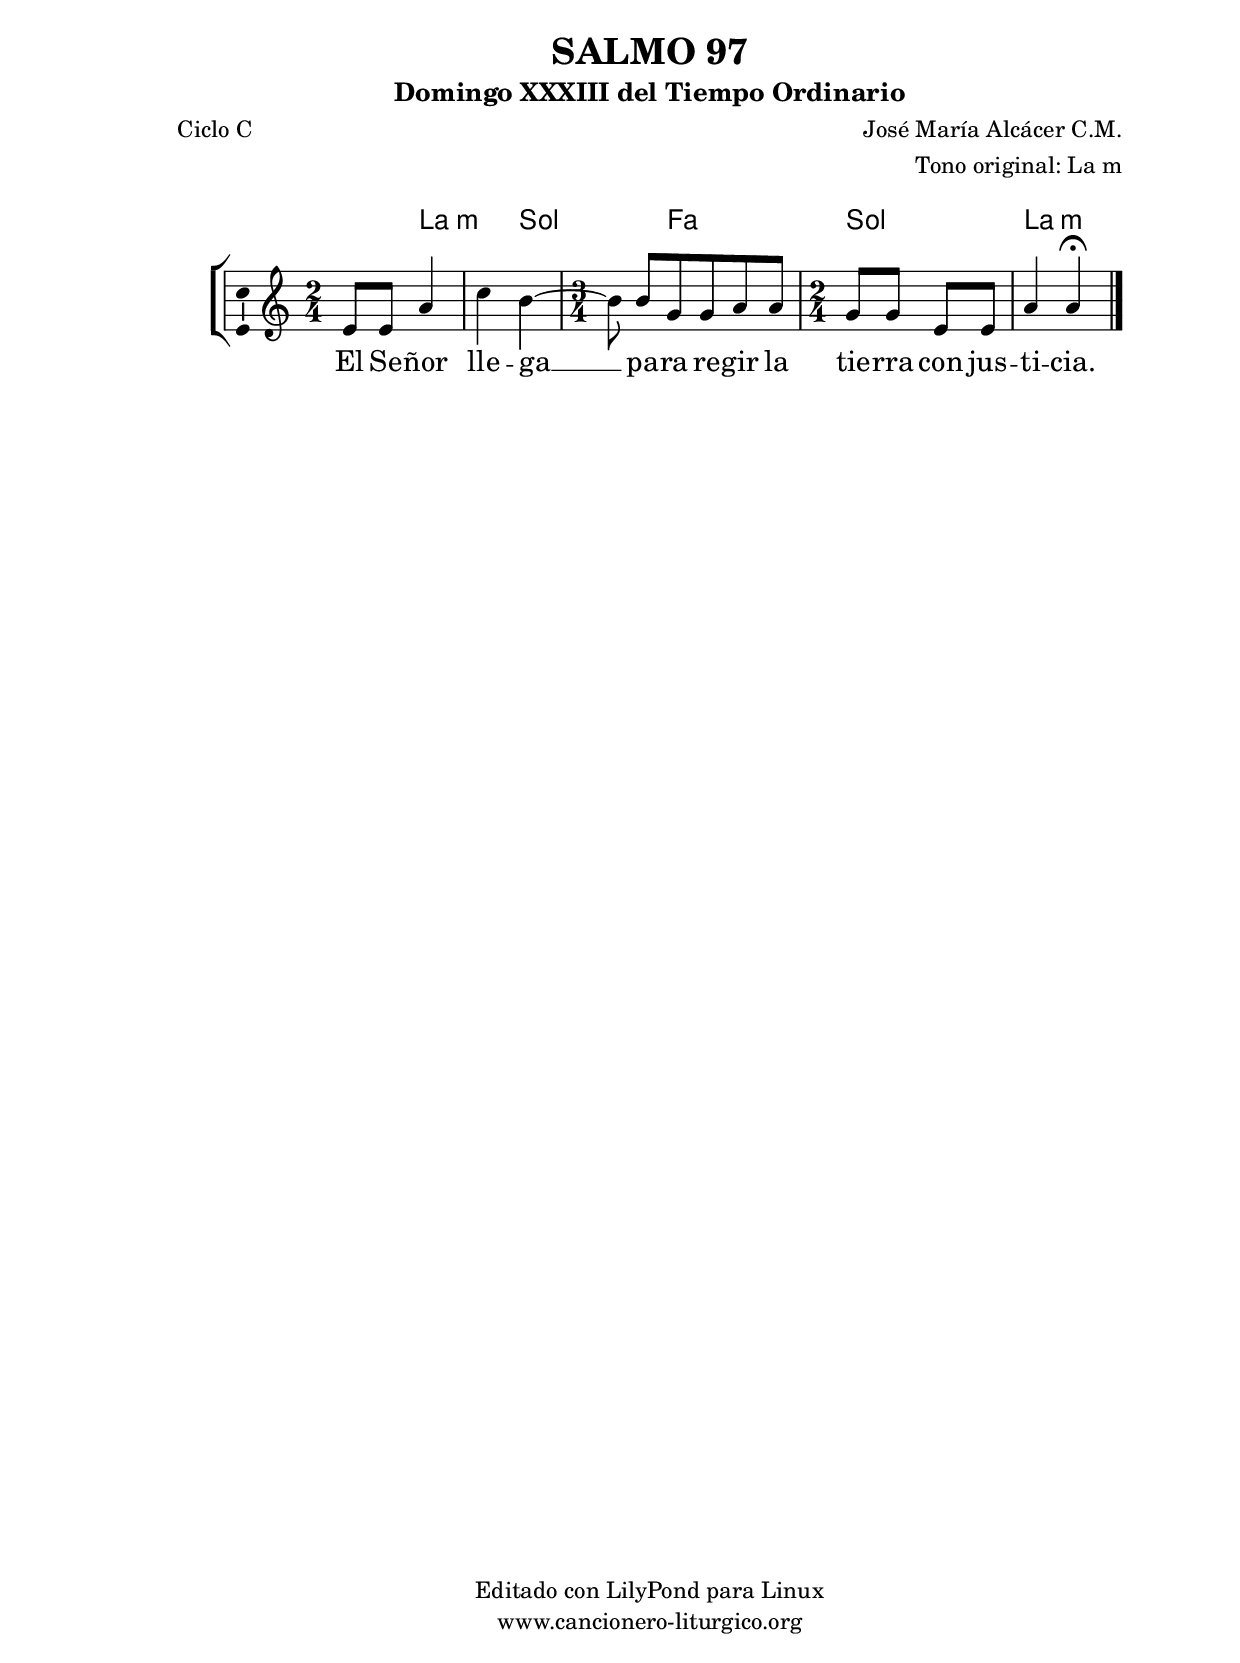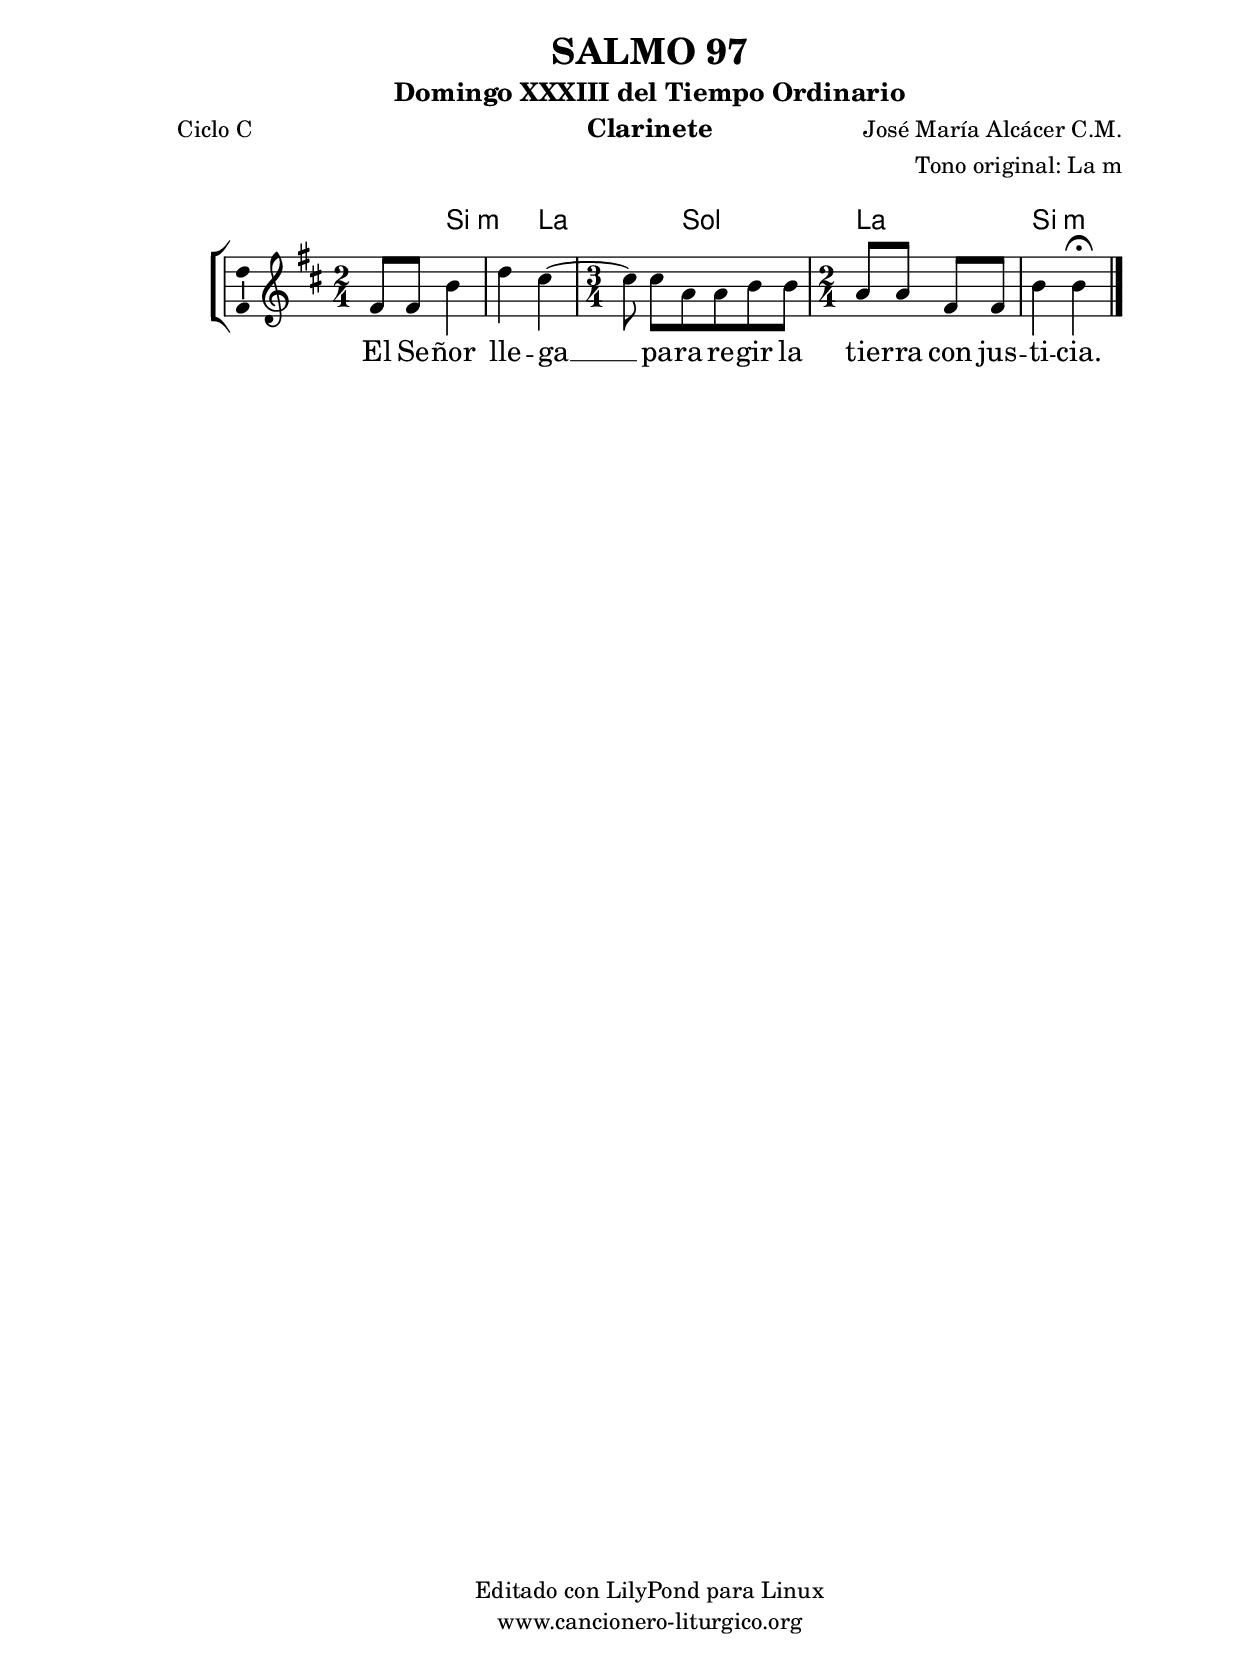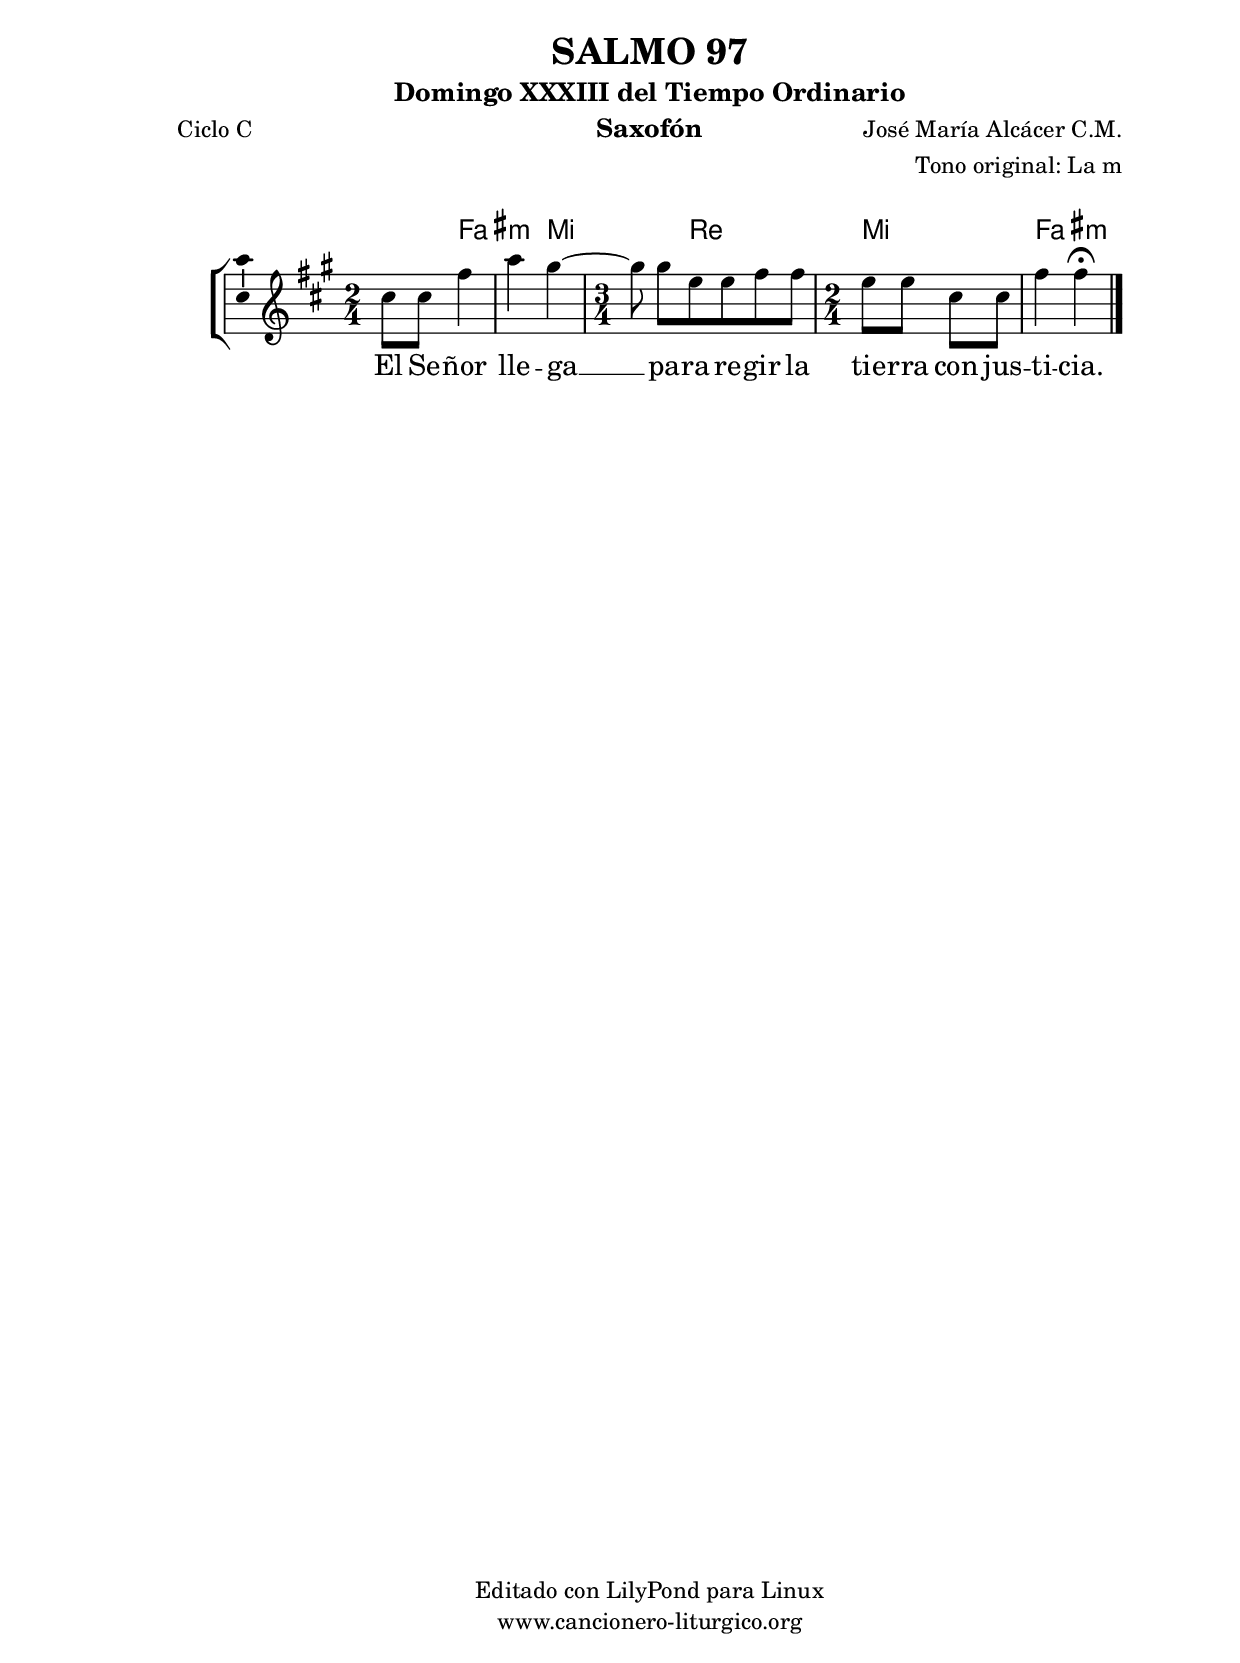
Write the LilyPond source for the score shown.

%
%para convertir .midi en .wav:
%timidity filename.midi -Ow -o finename.wav
%
%
%Para convertir de .wav a .mp3:
%lame -h -m j filename.wav
%
%
%para escuchar el midi:
%timidity nombrefichero.midi
%


%versión de lilypond para la que se ha escrito esta partitura:
\version "2.16.0"

	%Tamaño papel
	#(set-default-paper-size "a4")
	%Tamaño partitura
	#(set-global-staff-size 20)
	%No responde al pulsar sobre una nota
	#(ly:set-option 'point-and-click #f)

%parámetros del encabezamiento:
\header {
	title = "SALMO 97"
	subtitle = "Domingo XXXIII del Tiempo Ordinario"
	composer = "José María Alcácer C.M."
	poet = "Ciclo C"
	meter = ""
	arranger = "Tono original: La m"
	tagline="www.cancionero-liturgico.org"
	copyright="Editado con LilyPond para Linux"
	}

%parámetros asociados al papel:
\paper  {
	oddHeaderMarkup = \markup {\fill-line { \on-the-fly #not-first-page \fromproperty #'header:title \on-the-fly #not-first-page \fromproperty #'header:composer }}
	evenHeaderMarkup = \markup {\fill-line { \fromproperty #'header:composer \fromproperty #'header:title }}
	#(set-paper-size "a4")
	print-page-number = ##f
	first-page-number = 1
	print-first-page-number = ##f
%	head-separation = 3.0 \cm
	top-margin = 2.0 \cm
	bottom-margin = 0.5\cm
%%%	bottom-margin = -1.0\cm
	left-margin = 3.0 \cm
	line-width = 16.0 \cm 
	indent = 8\mm
	interscoreline = 2.\mm
	between-system-space = 15\mm
%	para que las partituras no llenen la hoja:
	ragged-bottom = ##t
%	idem para la última hoja:
	ragged-last-bottom = ##f
%	para que las partituras llenen el ancho del papel:
	ragged-last = ##f
	after-title-space = 2.5 \cm
%page-count=1
%system-count=8

	%Flexible Vertical Spacing
%	markup-markup-spacing =
%	#'((basic-distance . 15) (minimum-distance . 15) (padding . 3))
	markup-system-spacing =
	#'((basic-distance . 15) (minimum-distance . 15) (padding . 3))
	system-system-spacing =
	#'((basic-distance . 15) (minimum-distance . 15) (padding . 3))
	score-system-spacing =
	#'((basic-distance . 15) (minimum-distance . 15) (padding . 5))
%	top-system-spacing = % header
%	#'((basic-distance . 8) (minimum-distance . 0) (padding . 3))
%	top-markup-spacing =
%	#'((basic-distance . 20) (minimum-distance . 20) (padding . 3))
	last-bottom-spacing = % footer
	#'((basic-distance . 5) (minimum-distance . 5) (padding . 3))
%	score-markup-spacing =
%	#'((basic-distance . 16) (minimum-distance . 13) (padding . 3))

	}


%parámetros que afectan a toda la partitura:
global =  {
	%clave de sol (G):
	\clef G
	%armadura:
%	\transpose aes g
	\key a \minor
	\tempo 4=66
	\set Score.tempoHideNote = ##t
	}


acordes = {
	\italianChords
	\chordmode {
%	\transpose aes g
{

s4
a2:m g f g a:m

	}
	}
}

melodia = 
%	\transpose aes g
{
	\relative c'{

\time 2/4
e8 e a4
c4 b~
\time 3/4
b8 \noBeam b g g a a
\time 2/4
g8 g e e
a4 a \fermata

	\bar "|."
	}
	}


texto = \lyricmode {
El Se -- ñor lle -- ga __ pa -- ra re -- gir la tie -- rra con jus -- ti -- cia.
	}


acordesStaff = \context ChordNames = acordesStaff <<
	\set chordChanges = ##t
	\acordes
	>>


vozStaff = \context Voice = vozStaff
\with {\consists "Ambitus_engraver"}
<<
%	\set Staff.instrumentName = ""
%	\set Staff.shortInstrumentName = ""
%	\set Staff.midiInstrument = #"clarinet"
%	\set Staff.midiInstrument = #"cello"
%	\set Staff.midiInstrument = #"flute"
	\set Staff.midiInstrument = #"electric guitar (jazz)"
%	\set Staff.midiInstrument = #"english horn"
%	\set Staff.midiInstrument = #"violin"
%	\set Staff.midiInstrument = #"glockenspiel"
	\set Staff.midiMinimumVolume = #0.7
	\set Staff.midiMaximumVolume = #0.9
	\global
	\melodia
	>>


textoStaff = \context Lyrics = textoStaff <<
	\lyricsto vozStaff \texto
	>>

\book {
	\score {
		\context ChoirStaff {
			\override StaffGroup.SystemStartBracket #'collapse-height = #1
			\override Score.SystemStartBar #'collapse-height = #1
			<<
			\acordesStaff
			\vozStaff
			\textoStaff
			>>
			}
		\layout {
	    		\context {
				\Lyrics
				\override LyricText #'font-size = #2
				}
	   		 \context {
				\Score
				%fontSize = #3
				\override StaffSymbol #'staff-space = #(magstep +3)
				%\override Beam #'thickness = #0.55
				%\override SpacingSpanner #'spacing-increment = #1.0
				%\override Slur #'height-limit = #1.5
				}
			}
		}
	\score {
		\unfoldRepeats
		\context ChoirStaff {
			<<
			\acordesStaff
			\vozStaff
			>>
			}
		\midi {
	  		\context {
	  			\Score
				tempoWholesPerMinute = #(ly:make-moment 70 4)
				}
			}
		}
	}

%Partitura para clarinete
#(define output-suffix "C")
\book {
	\header{
		instrument = "Clarinete"
		}
	\score {
		\context ChoirStaff {
			\override StaffGroup.SystemStartBracket #'collapse-height = #1
			\override Score.SystemStartBar #'collapse-height = #1
\transpose c d
			<<
			\acordesStaff
			\vozStaff
			\textoStaff
			>>
			}
		\layout {
	    		\context {
				\Lyrics
				\override LyricText #'font-size = #2
				}
	   		 \context {
				\Score
				%fontSize = #3
				\override StaffSymbol #'staff-space = #(magstep +3)
				%\override Beam #'thickness = #0.55
				%\override SpacingSpanner #'spacing-increment = #1.0
				%\override Slur #'height-limit = #1.5
				}
			}
		}
	}

%Partitura para saxofón
#(define output-suffix "S")
\book {
	\header{
		instrument = "Saxofón"
		}
	\score {
		\context ChoirStaff {
			\override StaffGroup.SystemStartBracket #'collapse-height = #1
			\override Score.SystemStartBar #'collapse-height = #1
\transpose c a
			<<
			\acordesStaff
			\vozStaff
			\textoStaff
			>>
			}
		\layout {
	    		\context {
				\Lyrics
				\override LyricText #'font-size = #2
				}
	   		 \context {
				\Score
				%fontSize = #3
				\override StaffSymbol #'staff-space = #(magstep +3)
				%\override Beam #'thickness = #0.55
				%\override SpacingSpanner #'spacing-increment = #1.0
				%\override Slur #'height-limit = #1.5
				}
			}
		}
	}

